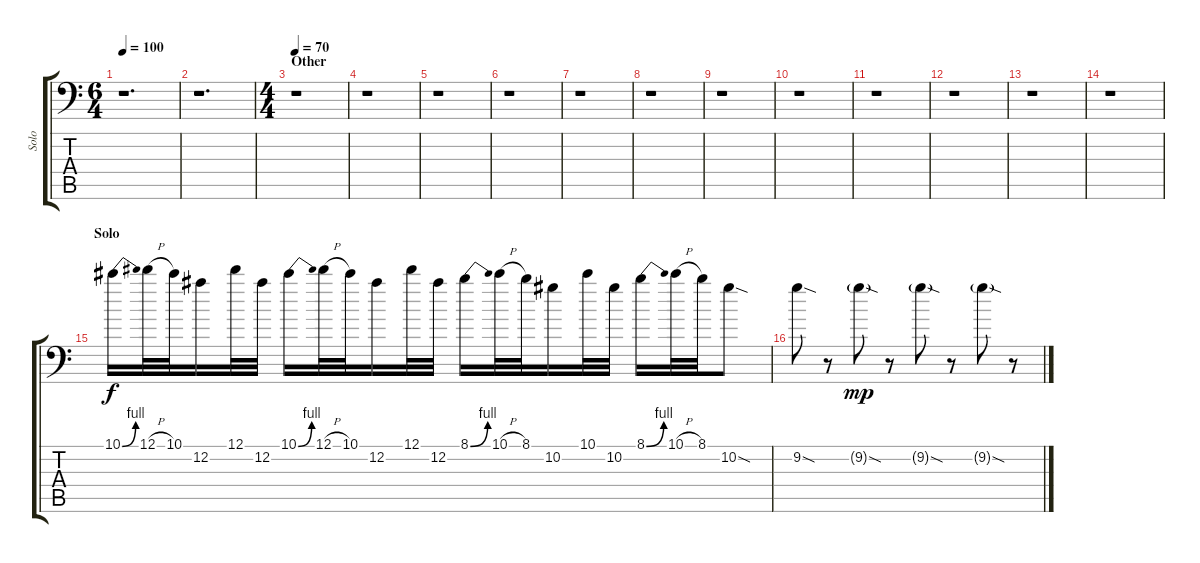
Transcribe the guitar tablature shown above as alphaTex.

\track ("Solo" "Solo") {instrument distortionguitar}
\staff {score tabs}
\tuning (Eb4 Bb3 Gb3 Db2 Ab1 Bb1) {hide}
\ts (6 4)
\tempo 100
\clef f4
\ks c
r.1{d dy f} |
r.1{d} |
\ts (4 4)
\section ("" "Other")
\tempo 70
r.1 |
r.1 |
r.1 |
r.1 |
r.1 |
r.1 |
r.1 |
r.1 |
r.1 |
r.1 |
r.1 |
r.1 |
\section ("" "Solo")
10.1{be (bend 0 0 60 4)}.16 12.1{h}.32 10.1.32 12.2.16 12.1.32 12.2.32 10.1{be (bend 0 0 60 4)}.16 12.1{h}.32 10.1.32 12.2.16 12.1.32 12.2.32 8.1{be (bend 0 0 60 4)}.16 10.1{h}.32 8.1.32 10.2.16 10.1.32 10.2.32 8.1{be (bend 0 0 60 4)}.16 10.1{h}.32 8.1.32 10.2{sod}.8 |
9.2{sod}.8 r.8 9.2{sod g}.8{dy mp balance 14} r.8 9.2{sod g}.8{volume 11 balance 2} r.8 9.2{sod g}.8{volume 10 balance 14} r.8
